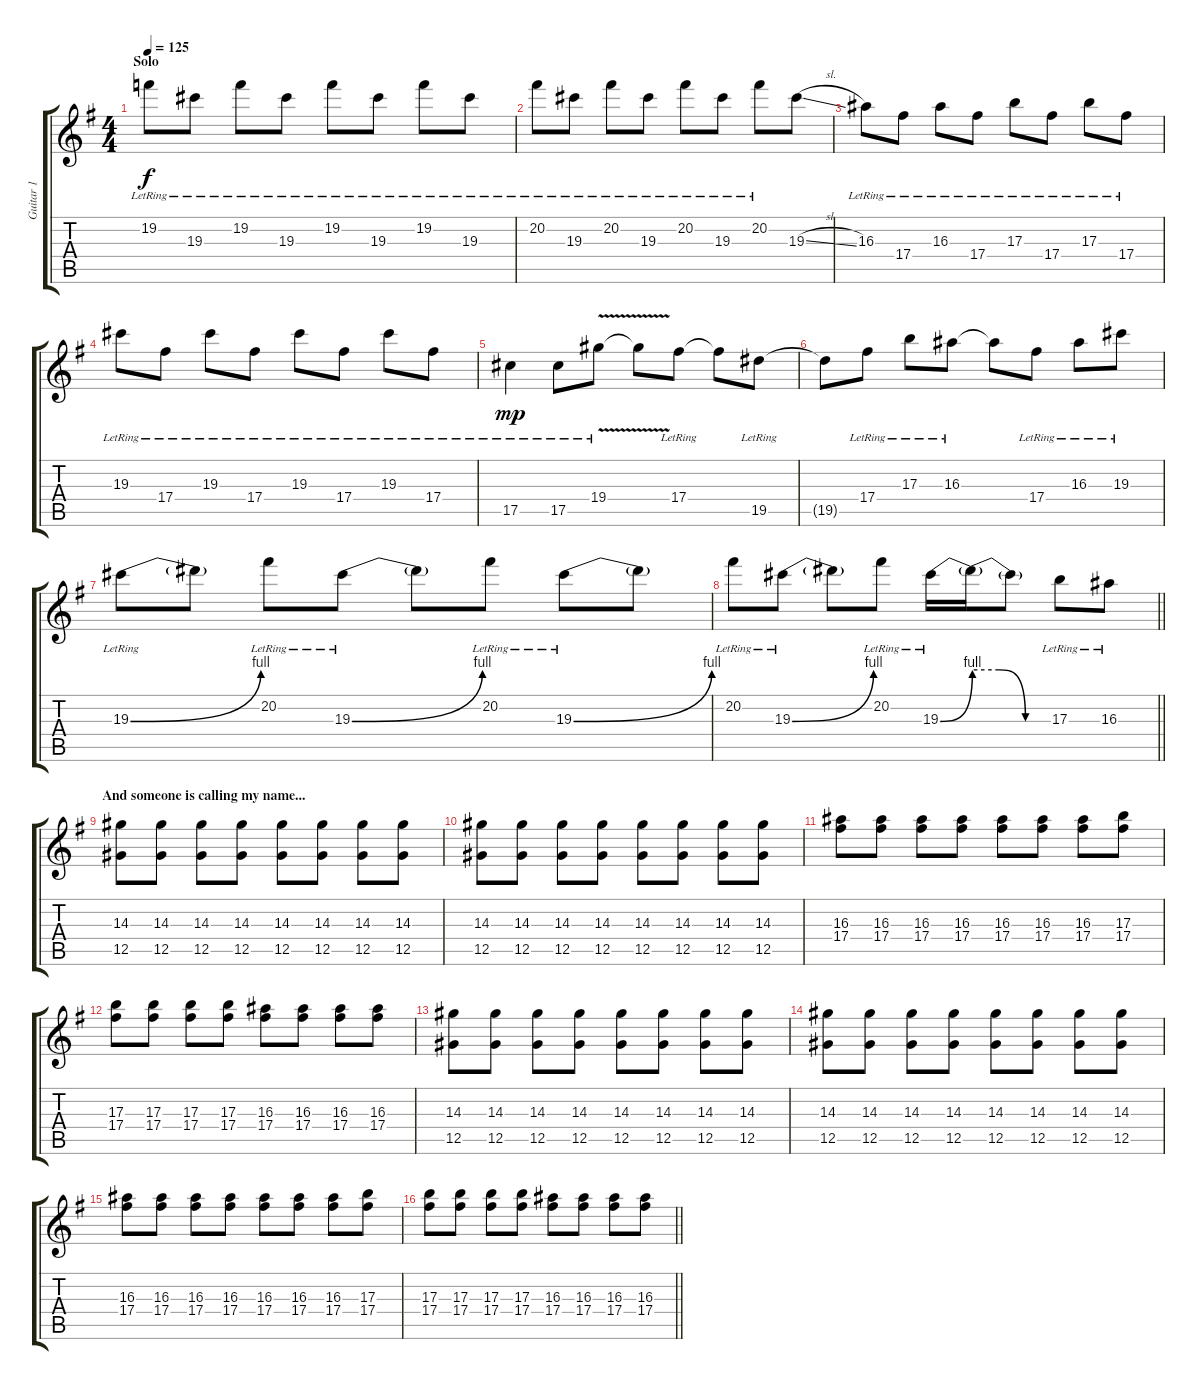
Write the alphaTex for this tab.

\track ("Guitar 1" "Guitar 1") {instrument overdrivenguitar}
\staff {score tabs}
\tuning (Eb4 Bb3 Gb3 Db3 Ab2 Eb2) {hide}
\ts (4 4)
\section ("" "Solo")
\tempo 125
\clef g2
\ks g
19.2{lr}.8{dy f volume 12 instrument overdrivenguitar} 19.3{lr}.8 19.2{lr}.8 19.3{lr}.8 19.2{lr}.8 19.3{lr}.8 19.2{lr}.8 19.3{lr}.8 |
20.2{lr}.8 19.3{lr}.8 20.2{lr}.8 19.3{lr}.8 20.2{lr}.8 19.3{lr}.8 20.2{lr}.8 19.3{sl}.8 |
16.3{lr}.8 17.4{lr}.8 16.3{lr}.8 17.4{lr}.8 17.3{lr}.8 17.4{lr}.8 17.3{lr}.8 17.4{lr}.8 |
19.3{lr}.8 17.4{lr}.8 19.3{lr}.8 17.4{lr}.8 19.3{lr}.8 17.4{lr}.8 19.3{lr}.8 17.4{lr}.8 |
17.5{lr}.4{dy mp volume 14 instrument overdrivenguitar} 17.5{lr}.8 19.4{v lr}.8 19.4{v t}.8 17.4{lr}.8 17.4{t}.8 19.5{lr}.8 |
19.5{t}.8 17.4{lr}.8 17.3{lr}.8 16.3{lr}.8 16.3{t}.8 17.4{lr}.8 16.3{lr}.8 19.3{lr}.8 |
19.3{be (bend 0 0 60 4) lr}.8 19.3{t}.8 20.2{lr}.8 19.3{be (bend 0 0 60 4) lr}.8 19.3{t}.8 20.2{lr}.8 19.3{be (bend 0 0 60 4) lr}.8 19.3{t}.8 |
\barLineRight lightlight
20.2{lr}.8 19.3{be (bend 0 0 60 4) lr}.8 19.3{t}.8 20.2{lr}.8 19.3{be (bend 0 0 60 4) lr}.16 19.3{be (custom 0 4 20 4 40 0 60 0) t}.16 19.3{t}.8 17.3{lr}.8 16.3{lr}.8 |
\section ("" "And someone is calling my name...")
(14.3 12.5).8 (14.3 12.5).8 (14.3 12.5).8 (14.3 12.5).8 (14.3 12.5).8 (14.3 12.5).8 (14.3 12.5).8 (14.3 12.5).8 |
(14.3 12.5).8 (14.3 12.5).8 (14.3 12.5).8 (14.3 12.5).8 (14.3 12.5).8 (14.3 12.5).8 (14.3 12.5).8 (14.3 12.5).8 |
(16.3 17.4).8 (16.3 17.4).8 (16.3 17.4).8 (16.3 17.4).8 (16.3 17.4).8 (16.3 17.4).8 (16.3 17.4).8 (17.3 17.4).8 |
(17.3 17.4).8 (17.3 17.4).8 (17.3 17.4).8 (17.3 17.4).8 (16.3 17.4).8 (16.3 17.4).8 (16.3 17.4).8 (16.3 17.4).8 |
(14.3 12.5).8 (14.3 12.5).8 (14.3 12.5).8 (14.3 12.5).8 (14.3 12.5).8 (14.3 12.5).8 (14.3 12.5).8 (14.3 12.5).8 |
(14.3 12.5).8 (14.3 12.5).8 (14.3 12.5).8 (14.3 12.5).8 (14.3 12.5).8 (14.3 12.5).8 (14.3 12.5).8 (14.3 12.5).8 |
(16.3 17.4).8 (16.3 17.4).8 (16.3 17.4).8 (16.3 17.4).8 (16.3 17.4).8 (16.3 17.4).8 (16.3 17.4).8 (17.3 17.4).8 |
\barLineRight lightlight
(17.3 17.4).8 (17.3 17.4).8 (17.3 17.4).8 (17.3 17.4).8 (16.3 17.4).8 (16.3 17.4).8 (16.3 17.4).8 (16.3 17.4).8
